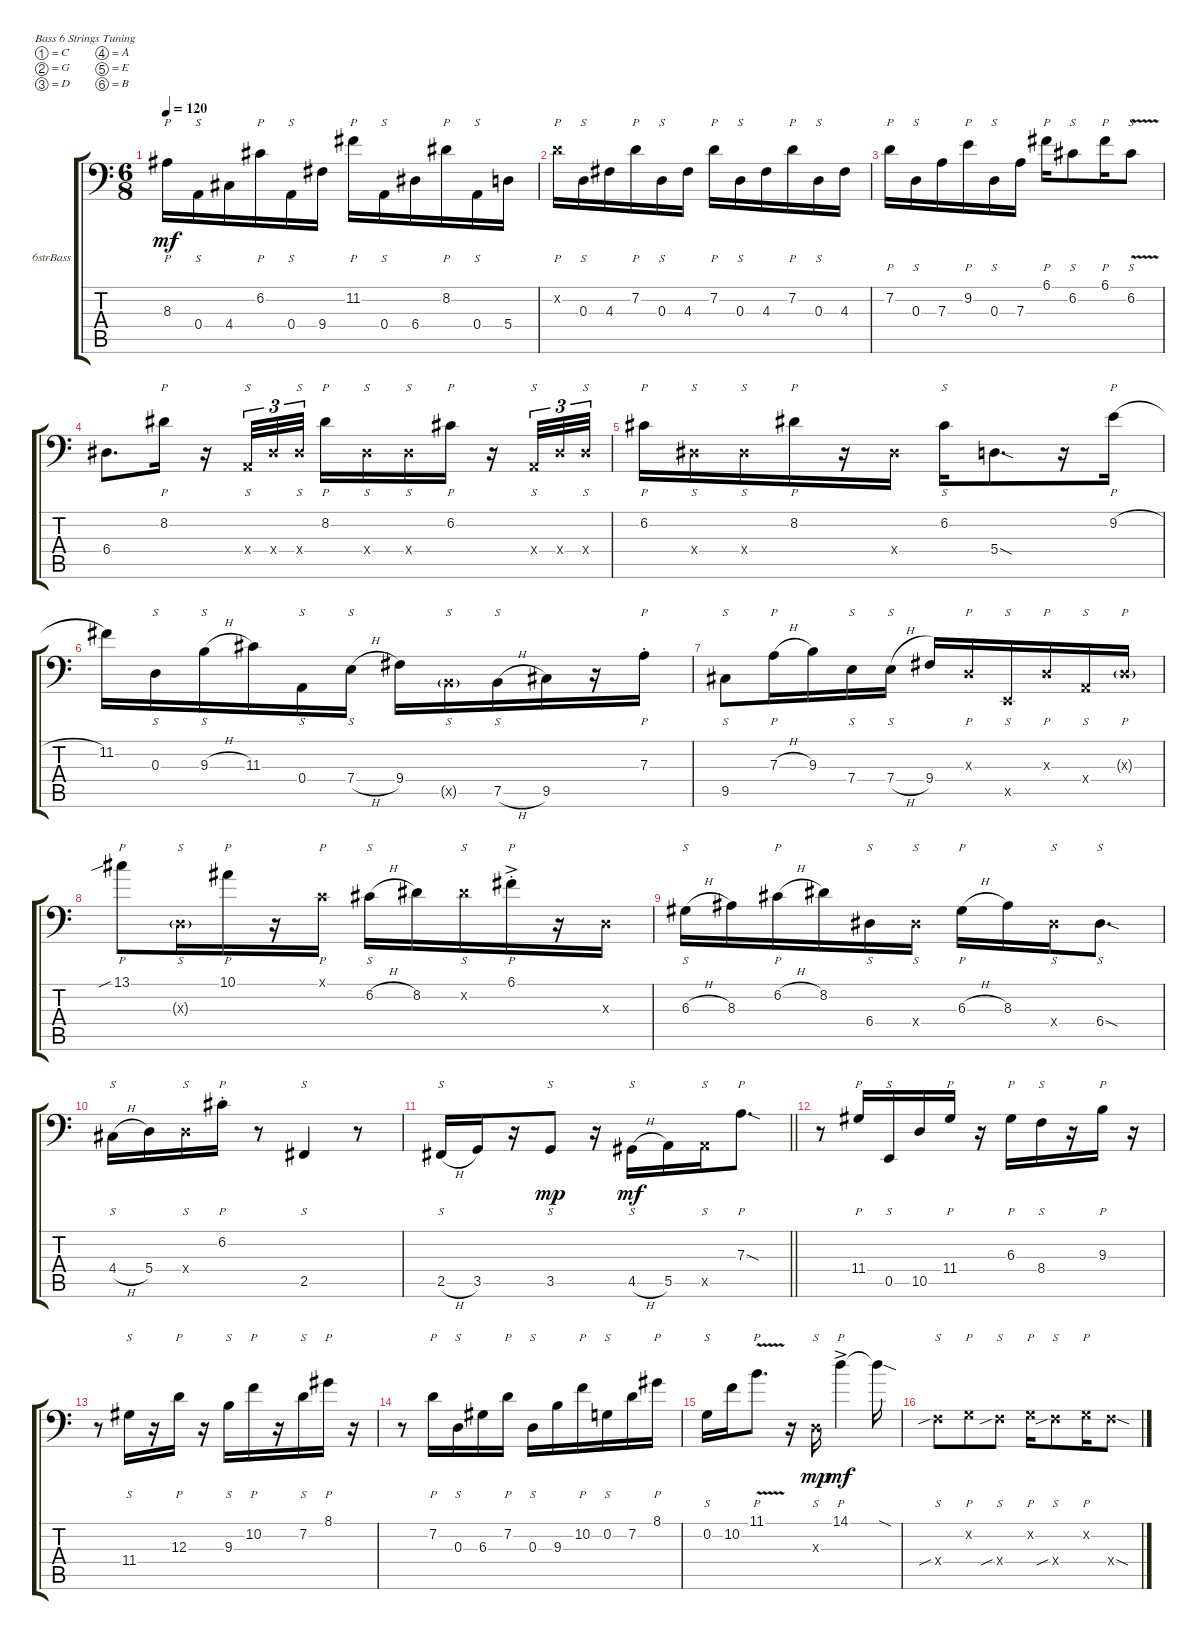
\defaultSystemsLayout 4
\bracketExtendMode groupsimilarinstruments
\firstSystemTrackNameOrientation horizontal
\otherSystemsTrackNameOrientation horizontal
\track ("Electric Bass" "6strBass") {instrument electricbassfinger}
\staff {score tabs}
\tuning (C3 G2 D2 A1 E1 B0)
\ts (6 8)
\tempo 120
\clef f4
\ks c
8.3.16{p dy mf} 0.4.16{s} 4.4.16 6.2.16{p} 0.4.16{s} 9.4.16 11.2.16{p} 0.4.16{s} 6.4.16 8.2.16{p} 0.4.16{s} 5.4.16 |
7.2{x}.16{p} 0.3.16{s} 4.3.16 7.2.16{p} 0.3.16{s} 4.3.16 7.2.16{p} 0.3.16{s} 4.3.16 7.2.16{p} 0.3.16{s} 4.3.16 |
7.2.16{p} 0.3.16{s} 7.3.16 9.2.16{p} 0.3.16{s} 7.3.16 6.1.16{p} 6.2.8{s} 6.1.16{p} 6.2{v}.8{s} |
6.4.8{d} 8.2.16{p} r.16 0.4{x}.32{s tu (3 2)} 6.4{x}.32{tu (3 2)} 6.4{x}.32{s tu (3 2)} 8.2.16{p} 6.4{x}.16{s} 6.4{x}.16{s} 6.2.16{p} r.16 0.4{x}.32{s tu (3 2)} 6.4{x}.32{tu (3 2)} 6.4{x}.32{s tu (3 2)} |
6.2.16{p} 6.4{x}.16{s} 6.4{x}.16{s} 8.2.16{p} r.16 6.4{x}.16 6.2.16{s} 5.4{sod}.8{d} r.16 9.2{h}.16{p} |
11.2.16 0.3.16{s} 9.3{h}.16{s} 11.3.16 0.4.16{s} 7.4{h}.16{s} 9.4.16 7.5{g x}.16{s} 7.5{h}.16{s} 9.5.16 r.16 7.3{st}.16{p} |
9.5.8{s} 7.3{h}.16{p} 9.3.16 7.4.16{s} 7.4{h}.16{s} 9.4.16 0.3{x}.16{p} 0.5{x}.16{s} 0.3{x}.16{p} 0.4{x}.16{s} 0.3{g x}.16{p} |
13.1{sib}.8{p} 0.3{g x}.16{s} 10.1.16{p} r.16 0.1{x}.16{p} 6.2{h}.16{s} 8.2.16 8.2{x}.16{s} 6.1{ac st}.16{p} r.16 0.3{x}.16 |
6.3{h}.16{s} 8.3.16 6.2{h}.16{p} 8.2.16 6.4.16{s} 6.4{x}.16{s} 6.3{h}.16{p} 8.3.16 6.4{x}.16{s} 6.4{sod}.8{s d} |
4.4{h}.16{s} 5.4.16 5.4{x}.16{s} 6.2{st}.16{p} r.8 2.5.4{s} r.8 |
\barLineRight lightlight
2.5{h}.16{s} 3.5.16 r.16 3.5.8{s dy mp} r.16 4.5{h}.16{s dy mf} 5.5.16 5.5{x}.16{s} 7.3{sod}.8{p d} |
r.8 11.4.16{p} 0.5.16{s} 10.5.16 11.4.16{p} r.16 6.3.16{p} 8.4.16{s} r.16 9.3.16{p} r.16 |
r.8 11.4.16{s} r.16 12.3.16{p} r.16 9.3.16{s} 10.2.16{p} r.16 7.2.16{s} 8.1.16{p} r.16 |
r.8 7.2.16{p} 0.3.16{s} 6.3.16 7.2.16{p} 0.3.16{s} 9.3.16 10.2.16{p} 0.2.16{s} 7.2.16 8.1.16{p} |
0.2.16{s} 10.2.16 11.1{v}.8{p d} r.16 0.3{x}.16{s dy mp} 14.1{ac}.4{p dy mf} 14.1{sod t}.16 |
8.4{sib x}.8{s} 0.2{x}.8{p} 8.4{sib x}.8{s} 0.2{x}.16{p} 8.4{sib x}.8{s} 0.2{x}.16{p} 8.4{sod x}.8
